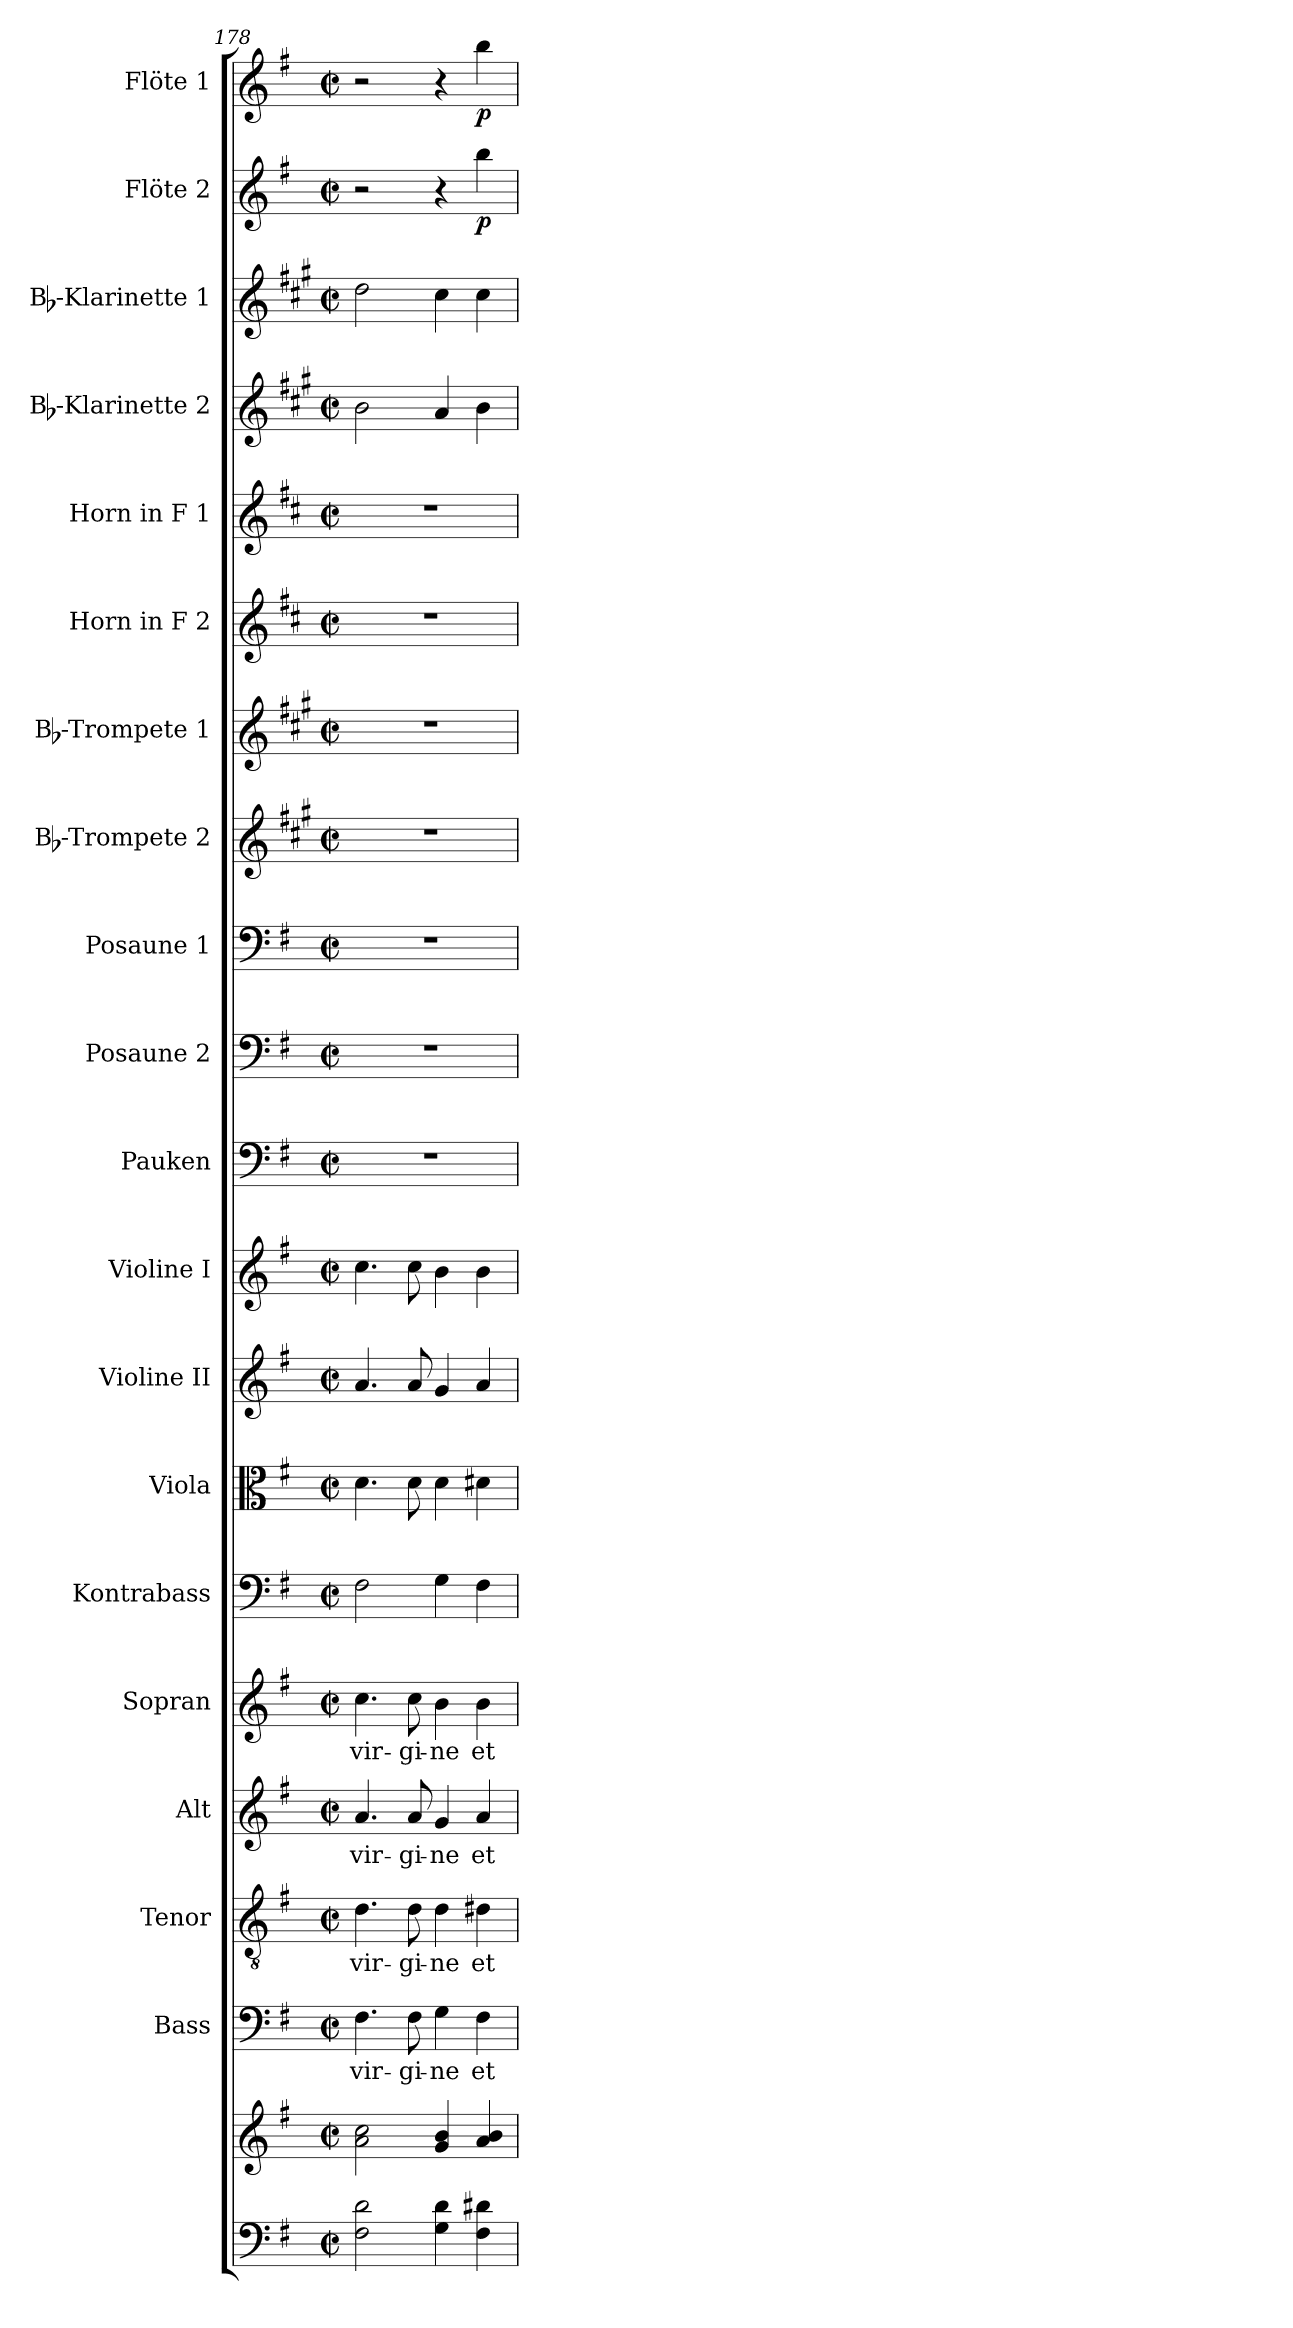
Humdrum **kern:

**kern	**kern	**kern	**text	**kern	**text	**kern	**text	**kern	**text	**kern	**kern	**kern	**kern	**kern	**kern	**kern	**kern	**kern	**kern	**kern	**kern	**kern	**kern	**dynam	**kern	**dynam
*part20	*part20	*part19	*part19	*part18	*part18	*part17	*part17	*part16	*part16	*part15	*part14	*part13	*part12	*part11	*part10	*part9	*part8	*part7	*part6	*part5	*part4	*part3	*part2	*part2	*part1	*part1
*staff21	*staff20	*staff19	*staff19	*staff18	*staff18	*staff17	*staff17	*staff16	*staff16	*staff15	*staff14	*staff13	*staff12	*staff11	*staff10	*staff9	*staff8	*staff7	*staff6	*staff5	*staff4	*staff3	*staff2	*staff2	*staff1	*staff1
*	*	*I"Bass	*	*I"Tenor	*	*I"Alt	*	*I"Sopran	*	*I"Kontrabass	*I"Viola	*I"Violine II	*I"Violine I	*I"Pauken	*I"Posaune 2	*I"Posaune 1	*I"Bb-Trompete 2	*I"Bb-Trompete 1	*I"Horn in F 2	*I"Horn in F 1	*I"Bb-Klarinette 2	*I"Bb-Klarinette 1	*I"Flöte 2	*	*I"Flöte 1	*
*	*	*I'B.	*	*I'T.	*	*I'A.	*	*I'S.	*	*I'Kb.	*I'Vla.	*I'Vl. II	*I'Vl. I	*I'Pk.	*I'Pos. 2	*I'Pos. 1	*I'Bb Trp. 2	*I'Bb Trp. 1	*	*	*I'Bb Kl. 2	*I'Bb Kl. 1	*I'Fl. 2	*	*I'Fl. 1	*
*clefF4	*clefG2	*clefF4	*	*clefGv2	*	*clefG2	*	*clefG2	*	*clefF4	*clefC3	*clefG2	*clefG2	*clefF4	*clefF4	*clefF4	*clefG2	*clefG2	*clefG2	*clefG2	*clefG2	*clefG2	*clefG2	*	*clefG2	*
*	*	*	*	*	*	*	*	*	*	*ITrd7c12	*	*	*	*	*	*	*ITrd1c2	*ITrd1c2	*ITrd4c7	*ITrd4c7	*ITrd1c2	*ITrd1c2	*	*	*	*
*k[f#]	*k[f#]	*k[f#]	*	*k[f#]	*	*k[f#]	*	*k[f#]	*	*k[f#]	*k[f#]	*k[f#]	*k[f#]	*k[f#]	*k[f#]	*k[f#]	*k[f#]	*k[f#]	*k[f#]	*k[f#]	*k[f#]	*k[f#]	*k[f#]	*	*k[f#]	*
*G:	*G:	*G:	*	*G:	*	*G:	*	*G:	*	*G:	*G:	*G:	*G:	*G:	*G:	*G:	*G:	*G:	*G:	*G:	*G:	*G:	*G:	*	*G:	*
*M2/2	*M2/2	*M2/2	*	*M2/2	*	*M2/2	*	*M2/2	*	*M2/2	*M2/2	*M2/2	*M2/2	*M2/2	*M2/2	*M2/2	*M2/2	*M2/2	*M2/2	*M2/2	*M2/2	*M2/2	*M2/2	*	*M2/2	*
*met(c|)	*met(c|)	*met(c|)	*	*met(c|)	*	*met(c|)	*	*met(c|)	*	*met(c|)	*met(c|)	*met(c|)	*met(c|)	*met(c|)	*met(c|)	*met(c|)	*met(c|)	*met(c|)	*met(c|)	*met(c|)	*met(c|)	*met(c|)	*met(c|)	*	*met(c|)	*
=178	=178	=178	=178	=178	=178	=178	=178	=178	=178	=178	=178	=178	=178	=178	=178	=178	=178	=178	=178	=178	=178	=178	=178	=178	=178	=178
!	!	!	!LO:LY:b	!	!LO:LY:b	!	!LO:LY:b	!	!LO:LY:b	!	!	!	!	!	!	!	!	!	!	!	!	!	!	!	!	!
2F#\ 2d\	2a\ 2cc\	4.F#\	vir-	4.d\	vir-	4.a/	vir-	4.cc\	vir-	2FF#\	4.d\	4.a/	4.cc\	1r	1r	1r	1r	1r	1r	1r	2a\	2cc\	2r	.	2r	.
!	!	!	!LO:LY:b	!	!LO:LY:b	!	!LO:LY:b	!	!LO:LY:b	!	!	!	!	!	!	!	!	!	!	!	!	!	!	!	!	!
.	.	8F#\	-gi-	8d\	-gi-	8a/	-gi-	8cc\	-gi-	.	8d\	8a/	8cc\	.	.	.	.	.	.	.	.	.	.	.	.	.
!	!	!	!LO:LY:b	!	!LO:LY:b	!	!LO:LY:b	!	!LO:LY:b	!	!	!	!	!	!	!	!	!	!	!	!	!	!	!	!	!
4G\ 4d\	4g/ 4b/	4G\	-ne	4d\	-ne	4g/	-ne	4b\	-ne	4GG\	4d\	4g/	4b\	.	.	.	.	.	.	.	4g/	4b\	4r	.	4r	.
!	!	!	!LO:LY:b	!	!LO:LY:b	!	!LO:LY:b	!	!LO:LY:b	!	!	!	!	!	!	!	!	!	!	!	!	!	!	!LO:DY:b	!	!LO:DY:b
4F#\ 4d#X\	4a/ 4b/	4F#\	et	4d#X\	et	4a/	et	4b\	et	4FF#\	4d#X\	4a/	4b\	.	.	.	.	.	.	.	4a\	4b\	4bb\	p	4bb\	p
=	=	=	=	=	=	=	=	=	=	=	=	=	=	=	=	=	=	=	=	=	=	=	=	=	=	=
*-	*-	*-	*-	*-	*-	*-	*-	*-	*-	*-	*-	*-	*-	*-	*-	*-	*-	*-	*-	*-	*-	*-	*-	*-	*-	*-
